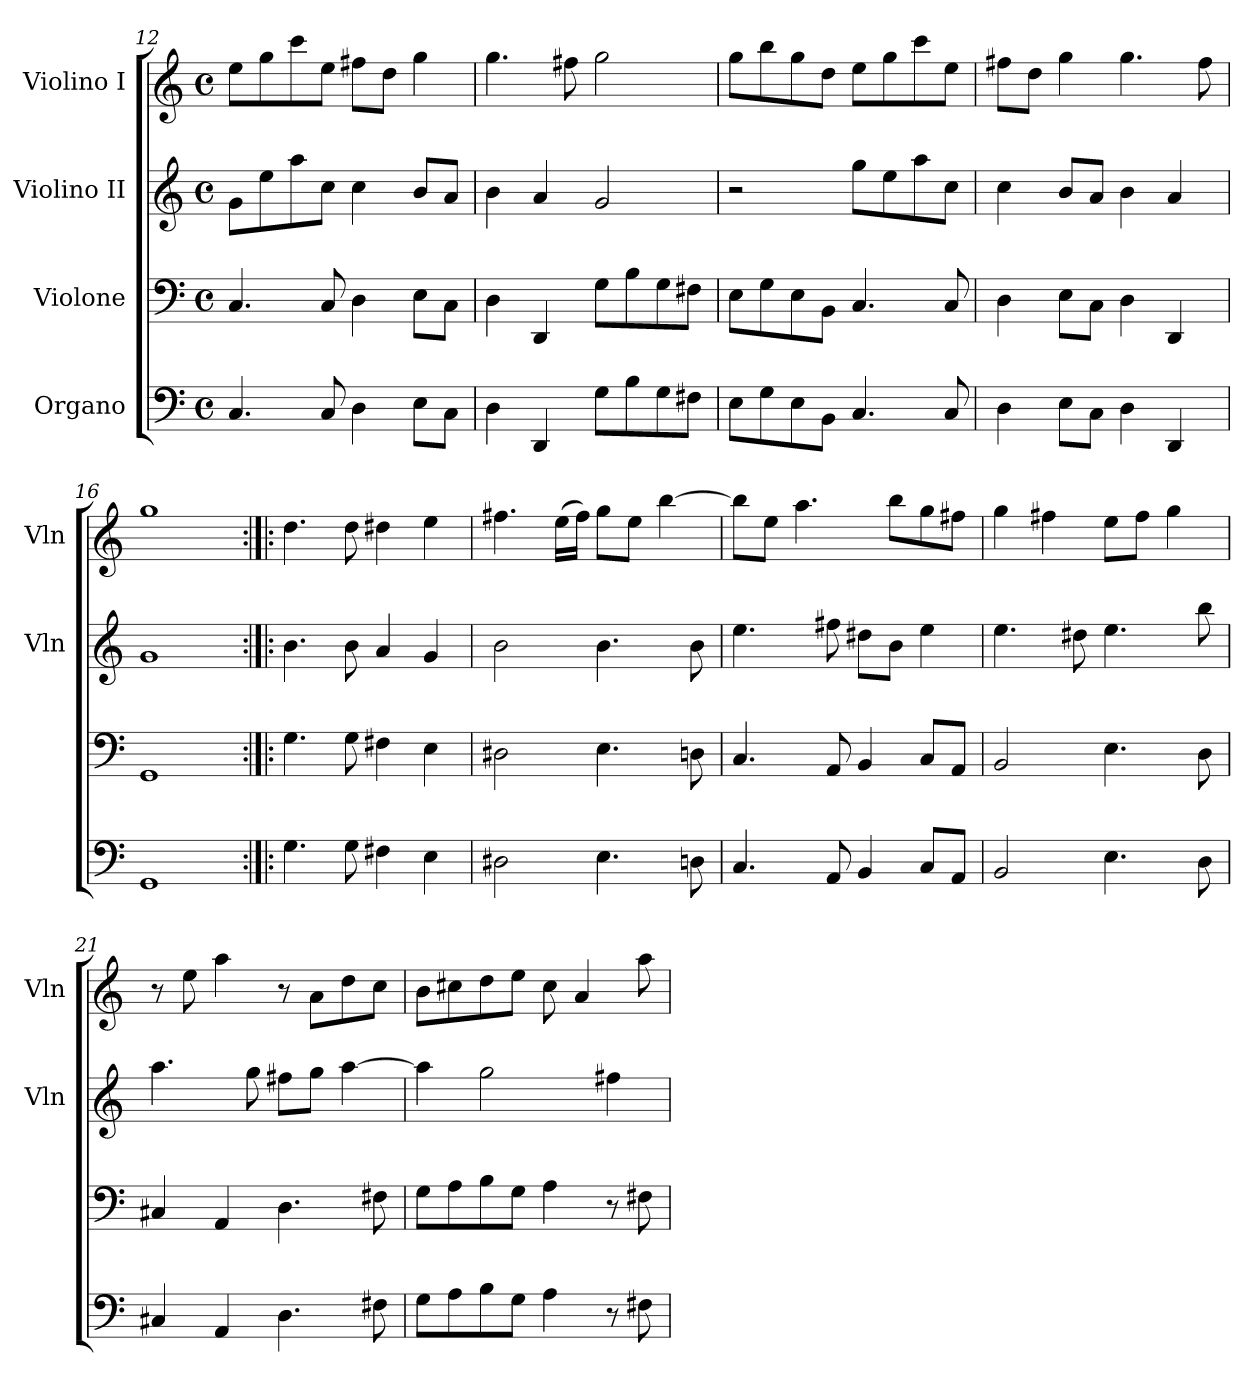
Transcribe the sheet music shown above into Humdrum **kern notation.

**kern	**kern	**kern	**kern
*part4	*part3	*part2	*part1
*staff4	*staff3	*staff2	*staff1
*I"Organo	*I"Violone	*I"Violino II	*I"Violino I
*	*	*I'Vln	*I'Vln
*clefF4	*clefF4	*clefG2	*clefG2
*k[]	*k[]	*k[]	*k[]
*M4/4	*M4/4	*M4/4	*M4/4
*met(c)	*met(c)	*met(c)	*met(c)
=12	=12	=12	=12
4.C	4.C	8gL	8eeL
.	.	8ee	8gg
.	.	8aa	8ccc
8C	8C	8ccJ	8eeJ
4D	4D	4cc	8ff#XL
.	.	.	8ddJ
8EL	8EL	8bL	4gg
8CJ	8CJ	8aJ	.
=13	=13	=13	=13
4D	4D	4b	4.gg
4DD	4DD	4a	.
.	.	.	8ff#X
8GL	8GL	2g	2gg
8B	8B	.	.
8G	8G	.	.
8F#XJ	8F#XJ	.	.
=14	=14	=14	=14
8EL	8EL	2r	8ggL
8G	8G	.	8bb
8E	8E	.	8gg
8BBJ	8BBJ	.	8ddJ
4.C	4.C	8ggL	8eeL
.	.	8ee	8gg
.	.	8aa	8ccc
8C	8C	8ccJ	8eeJ
=15	=15	=15	=15
4D	4D	4cc	8ff#XL
.	.	.	8ddJ
8EL	8EL	8bL	4gg
8CJ	8CJ	8aJ	.
4D	4D	4b	4.gg
4DD	4DD	4a	.
.	.	.	8ff#
=16	=16	=16	=16
1GG	1GG	1g	1gg
=17:|!|:	=17:|!|:	=17:|!|:	=17:|!|:
4.G	4.G	4.b	4.dd
8G	8G	8b	8dd
4F#X	4F#X	4a	4dd#X
4E	4E	4g	4ee
=18	=18	=18	=18
2D#X	2D#X	2b	4.ff#X
.	.	.	(16eeLL
.	.	.	16ff#JJ)
4.E	4.E	4.b	8ggL
.	.	.	8eeJ
.	.	.	[4bb
8Dn	8Dn	8b	.
=19	=19	=19	=19
4.C	4.C	4.ee	8bbL]
.	.	.	8eeJ
.	.	.	4.aa
8AA	8AA	8ff#X	.
4BB	4BB	8dd#XL	.
.	.	8bJ	8bbL
8CL	8CL	4ee	8gg
8AAJ	8AAJ	.	8ff#XJ
=20	=20	=20	=20
2BB	2BB	4.ee	4gg
.	.	.	4ff#X
.	.	8dd#X	.
4.E	4.E	4.ee	8eeL
.	.	.	8ff#J
.	.	.	4gg
8D	8D	8bb	.
=21	=21	=21	=21
4C#X	4C#X	4.aa	8r
.	.	.	8ee
4AA	4AA	.	4aa
.	.	8gg	.
4.D	4.D	8ff#XL	8r
.	.	8ggJ	8aL
.	.	[4aa	8dd
8F#X	8F#X	.	8ccJ
=22	=22	=22	=22
8GL	8GL	4aa]	8bL
8A	8A	.	8cc#X
8B	8B	2gg	8dd
8GJ	8GJ	.	8eeJ
4A	4A	.	8cc#
.	.	.	4a
8r	8r	4ff#X	.
8F#X	8F#X	.	8aa
=	=	=	=
*-	*-	*-	*-
